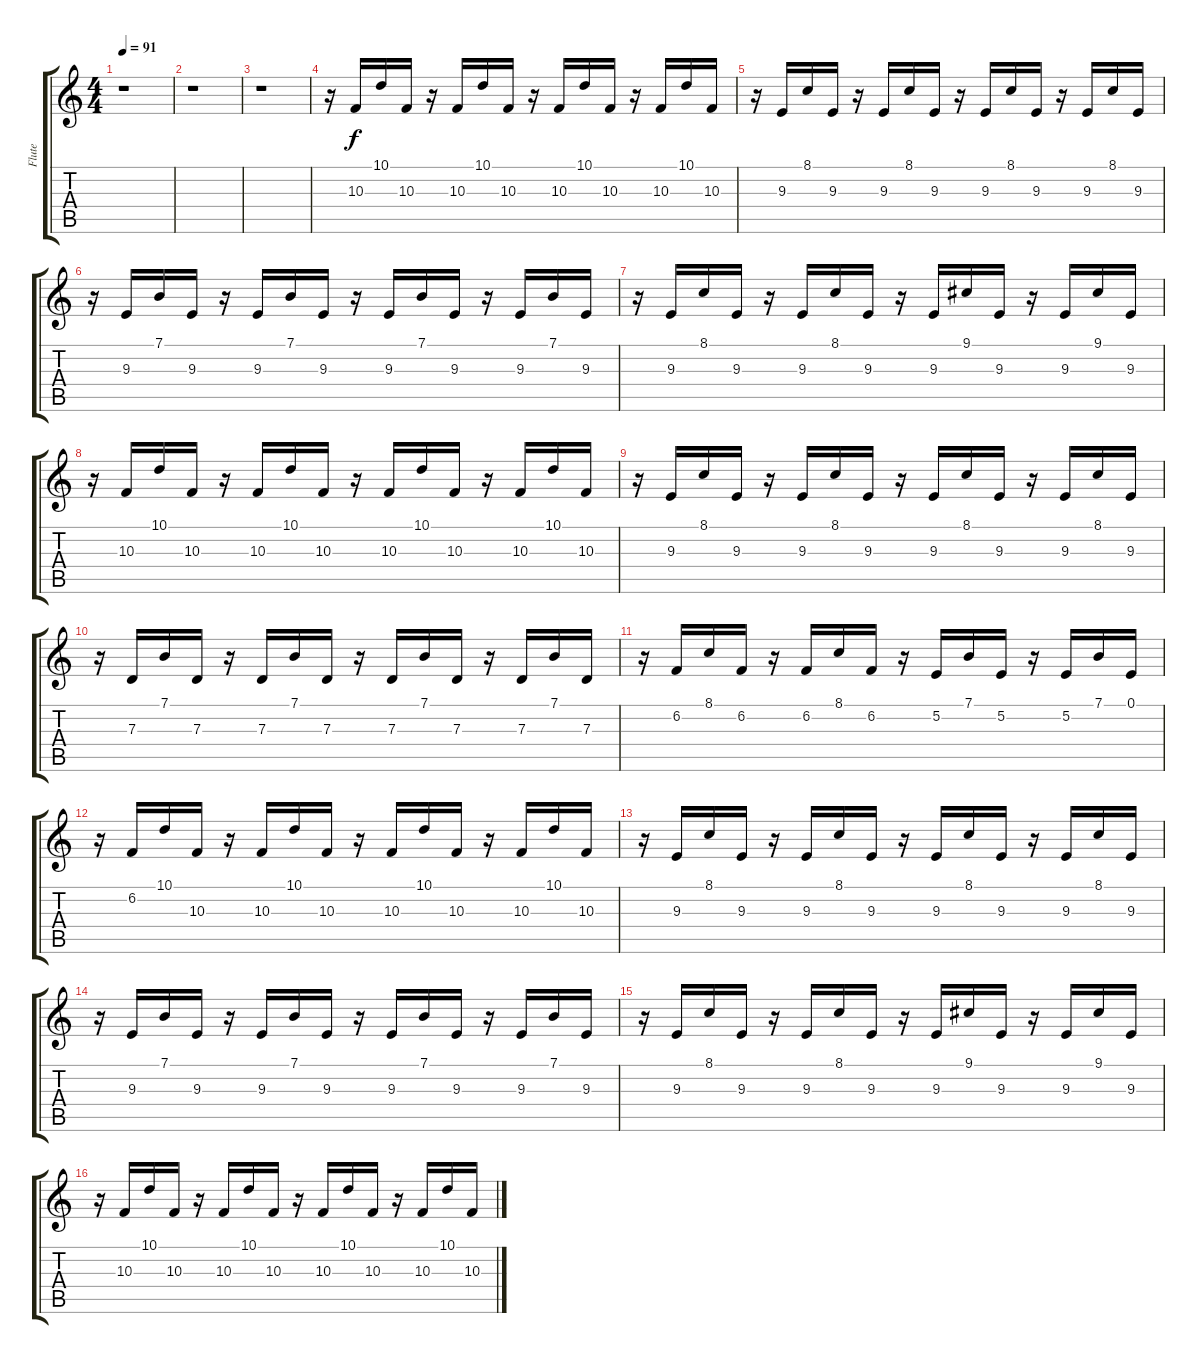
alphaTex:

\track ("Flute" "Flute") {instrument flute}
\staff {score tabs}
\tuning (E4 B3 G3 D3 A2 E2) {hide}
\ts (4 4)
\tempo 91
\clef g2
\ks c
r.1{dy f} |
r.1 |
r.1 |
r.16 10.3.16 10.1.16 10.3.16 r.16 10.3.16 10.1.16 10.3.16 r.16 10.3.16 10.1.16 10.3.16 r.16 10.3.16 10.1.16 10.3.16 |
r.16 9.3.16 8.1.16 9.3.16 r.16 9.3.16 8.1.16 9.3.16 r.16 9.3.16 8.1.16 9.3.16 r.16 9.3.16 8.1.16 9.3.16 |
r.16 9.3.16 7.1.16 9.3.16 r.16 9.3.16 7.1.16 9.3.16 r.16 9.3.16 7.1.16 9.3.16 r.16 9.3.16 7.1.16 9.3.16 |
r.16 9.3.16 8.1.16 9.3.16 r.16 9.3.16 8.1.16 9.3.16 r.16 9.3.16 9.1.16 9.3.16 r.16 9.3.16 9.1.16 9.3.16 |
r.16 10.3.16 10.1.16 10.3.16 r.16 10.3.16 10.1.16 10.3.16 r.16 10.3.16 10.1.16 10.3.16 r.16 10.3.16 10.1.16 10.3.16 |
r.16 9.3.16 8.1.16 9.3.16 r.16 9.3.16 8.1.16 9.3.16 r.16 9.3.16 8.1.16 9.3.16 r.16 9.3.16 8.1.16 9.3.16 |
r.16 7.3.16 7.1.16 7.3.16 r.16 7.3.16 7.1.16 7.3.16 r.16 7.3.16 7.1.16 7.3.16 r.16 7.3.16 7.1.16 7.3.16 |
r.16 6.2.16 8.1.16 6.2.16 r.16 6.2.16 8.1.16 6.2.16 r.16 5.2.16 7.1.16 5.2.16 r.16 5.2.16 7.1.16 0.1.16 |
r.16 6.2.16 10.1.16 10.3.16 r.16 10.3.16 10.1.16 10.3.16 r.16 10.3.16 10.1.16 10.3.16 r.16 10.3.16 10.1.16 10.3.16 |
r.16 9.3.16 8.1.16 9.3.16 r.16 9.3.16 8.1.16 9.3.16 r.16 9.3.16 8.1.16 9.3.16 r.16 9.3.16 8.1.16 9.3.16 |
r.16 9.3.16 7.1.16 9.3.16 r.16 9.3.16 7.1.16 9.3.16 r.16 9.3.16 7.1.16 9.3.16 r.16 9.3.16 7.1.16 9.3.16 |
r.16 9.3.16 8.1.16 9.3.16 r.16 9.3.16 8.1.16 9.3.16 r.16 9.3.16 9.1.16 9.3.16 r.16 9.3.16 9.1.16 9.3.16 |
r.16 10.3.16 10.1.16 10.3.16 r.16 10.3.16 10.1.16 10.3.16 r.16 10.3.16 10.1.16 10.3.16 r.16 10.3.16 10.1.16 10.3.16
